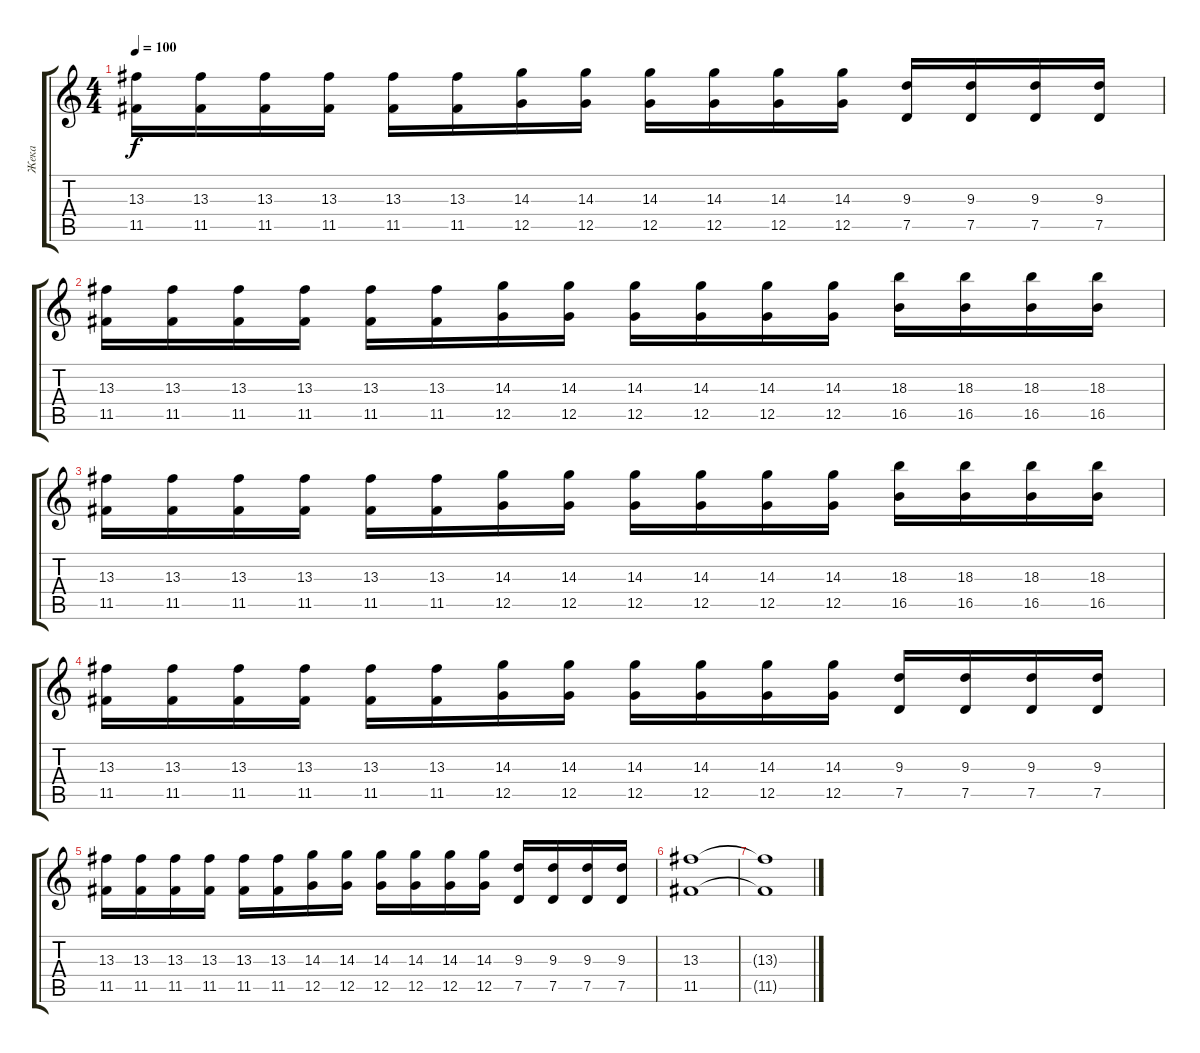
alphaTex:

\track ("Жека" "Жека") {instrument overdrivenguitar}
\staff {score tabs}
\tuning (D4 A3 F3 C3 G2 C2) {hide}
\ts (4 4)
\tempo 100
\clef g2
\ks c
(13.3 11.5).16{dy f} (13.3 11.5).16 (13.3 11.5).16 (13.3 11.5).16 (13.3 11.5).16 (13.3 11.5).16 (14.3 12.5).16 (14.3 12.5).16 (14.3 12.5).16 (14.3 12.5).16 (14.3 12.5).16 (14.3 12.5).16 (9.3 7.5).16 (9.3 7.5).16 (9.3 7.5).16 (9.3 7.5).16 |
(13.3 11.5).16 (13.3 11.5).16 (13.3 11.5).16 (13.3 11.5).16 (13.3 11.5).16 (13.3 11.5).16 (14.3 12.5).16 (14.3 12.5).16 (14.3 12.5).16 (14.3 12.5).16 (14.3 12.5).16 (14.3 12.5).16 (18.3 16.5).16 (18.3 16.5).16 (18.3 16.5).16 (18.3 16.5).16 |
(13.3 11.5).16 (13.3 11.5).16 (13.3 11.5).16 (13.3 11.5).16 (13.3 11.5).16 (13.3 11.5).16 (14.3 12.5).16 (14.3 12.5).16 (14.3 12.5).16 (14.3 12.5).16 (14.3 12.5).16 (14.3 12.5).16 (18.3 16.5).16 (18.3 16.5).16 (18.3 16.5).16 (18.3 16.5).16 |
(13.3 11.5).16 (13.3 11.5).16 (13.3 11.5).16 (13.3 11.5).16 (13.3 11.5).16 (13.3 11.5).16 (14.3 12.5).16 (14.3 12.5).16 (14.3 12.5).16 (14.3 12.5).16 (14.3 12.5).16 (14.3 12.5).16 (9.3 7.5).16 (9.3 7.5).16 (9.3 7.5).16 (9.3 7.5).16 |
(13.3 11.5).16 (13.3 11.5).16 (13.3 11.5).16 (13.3 11.5).16 (13.3 11.5).16 (13.3 11.5).16 (14.3 12.5).16 (14.3 12.5).16 (14.3 12.5).16 (14.3 12.5).16 (14.3 12.5).16 (14.3 12.5).16 (9.3 7.5).16 (9.3 7.5).16 (9.3 7.5).16 (9.3 7.5).16 |
(13.3 11.5).1 |
(13.3{t} 11.5{t}).1
